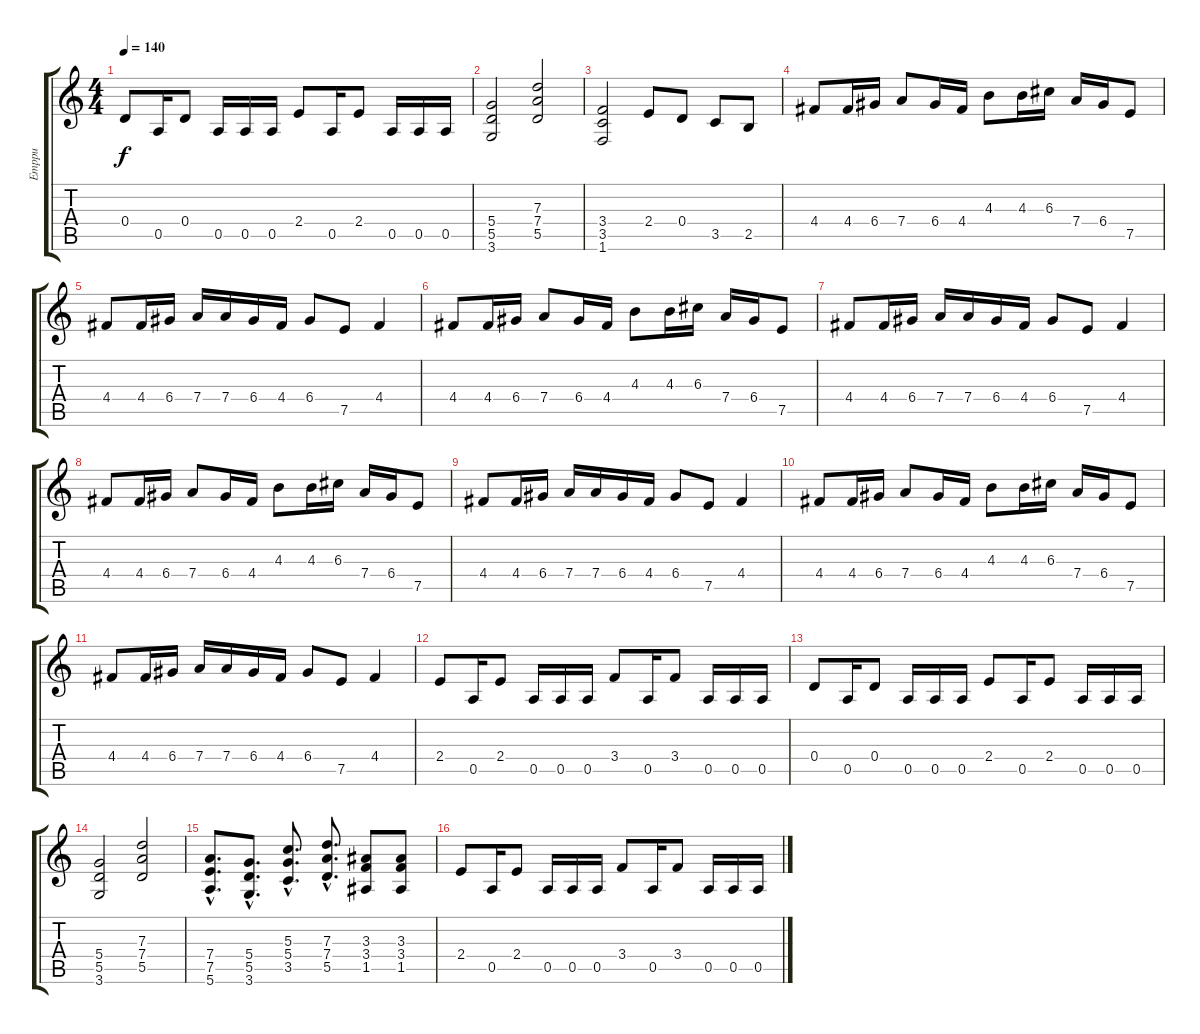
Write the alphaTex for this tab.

\track ("Emppu" "Emppu") {instrument overdrivenguitar}
\staff {score tabs}
\tuning (E4 B3 G3 D3 A2 E2) {hide}
\ts (4 4)
\tempo 140
\clef g2
\ks c
0.4.8{dy f} 0.5.16 0.4.8 0.5.16 0.5.16 0.5.16 2.4.8 0.5.16 2.4.8 0.5.16 0.5.16 0.5.16 |
(5.4 5.5 3.6).2 (7.3 7.4 5.5).2 |
(3.4 3.5 1.6).2 2.4.8 0.4.8 3.5.8 2.5.8 |
4.4.8 4.4.16 6.4.16 7.4.8 6.4.16 4.4.16 4.3.8 4.3.16 6.3.16 7.4.16 6.4.16 7.5.8 |
4.4.8 4.4.16 6.4.16 7.4.16 7.4.16 6.4.16 4.4.16 6.4.8 7.5.8 4.4.4 |
4.4.8 4.4.16 6.4.16 7.4.8 6.4.16 4.4.16 4.3.8 4.3.16 6.3.16 7.4.16 6.4.16 7.5.8 |
4.4.8 4.4.16 6.4.16 7.4.16 7.4.16 6.4.16 4.4.16 6.4.8 7.5.8 4.4.4 |
4.4.8 4.4.16 6.4.16 7.4.8 6.4.16 4.4.16 4.3.8 4.3.16 6.3.16 7.4.16 6.4.16 7.5.8 |
4.4.8 4.4.16 6.4.16 7.4.16 7.4.16 6.4.16 4.4.16 6.4.8 7.5.8 4.4.4 |
4.4.8 4.4.16 6.4.16 7.4.8 6.4.16 4.4.16 4.3.8 4.3.16 6.3.16 7.4.16 6.4.16 7.5.8 |
4.4.8 4.4.16 6.4.16 7.4.16 7.4.16 6.4.16 4.4.16 6.4.8 7.5.8 4.4.4 |
2.4.8 0.5.16 2.4.8 0.5.16 0.5.16 0.5.16 3.4.8 0.5.16 3.4.8 0.5.16 0.5.16 0.5.16 |
0.4.8 0.5.16 0.4.8 0.5.16 0.5.16 0.5.16 2.4.8 0.5.16 2.4.8 0.5.16 0.5.16 0.5.16 |
(5.4 5.5 3.6).2 (7.3 7.4 5.5).2 |
(7.4{hac} 7.5{hac} 5.6{hac}).8{d} (5.4{hac} 5.5{hac} 3.6{hac}).8{d} (5.3{hac} 5.4{hac} 3.5{hac}).8{d} (7.3{hac} 7.4{hac} 5.5{hac}).8{d} (3.3 3.4 1.5).8 (3.3 3.4 1.5).8 |
2.4.8 0.5.16 2.4.8 0.5.16 0.5.16 0.5.16 3.4.8 0.5.16 3.4.8 0.5.16 0.5.16 0.5.16
